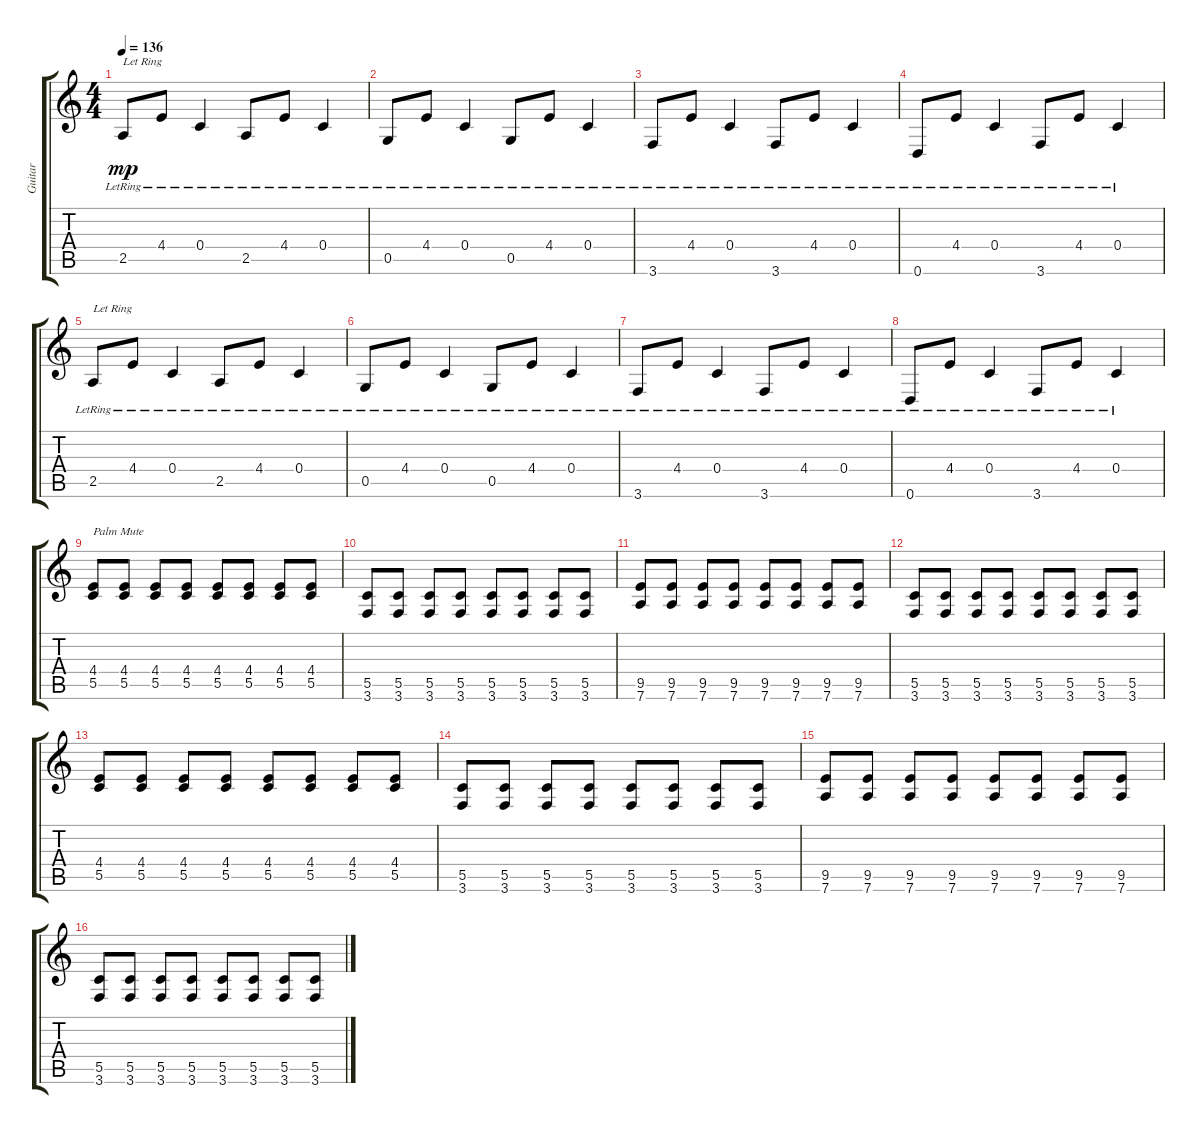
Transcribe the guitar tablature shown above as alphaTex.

\track ("Guitar" "Guitar") {instrument electricguitarclean}
\staff {score tabs}
\tuning (D4 A3 F3 C3 G2 D2) {hide}
\ts (4 4)
\tempo 136
\clef g2
\ks c
2.5{lr}.8{txt "Let Ring" dy mp instrument electricguitarclean} 4.4{lr}.8 0.4{lr}.4 2.5{lr}.8 4.4{lr}.8 0.4{lr}.4 |
0.5{lr}.8 4.4{lr}.8 0.4{lr}.4 0.5{lr}.8 4.4{lr}.8 0.4{lr}.4 |
3.6{lr}.8 4.4{lr}.8 0.4{lr}.4 3.6{lr}.8 4.4{lr}.8 0.4{lr}.4 |
0.6{lr}.8 4.4{lr}.8 0.4{lr}.4 3.6{lr}.8 4.4{lr}.8 0.4{lr}.4 |
2.5{lr}.8{txt "Let Ring"} 4.4{lr}.8 0.4{lr}.4 2.5{lr}.8 4.4{lr}.8 0.4{lr}.4 |
0.5{lr}.8 4.4{lr}.8 0.4{lr}.4 0.5{lr}.8 4.4{lr}.8 0.4{lr}.4 |
3.6{lr}.8 4.4{lr}.8 0.4{lr}.4 3.6{lr}.8 4.4{lr}.8 0.4{lr}.4 |
0.6{lr}.8 4.4{lr}.8 0.4{lr}.4 3.6{lr}.8 4.4{lr}.8 0.4{lr}.4 |
(4.4 5.5).8{txt "Palm Mute" instrument electricguitarmuted} (4.4 5.5).8 (4.4 5.5).8 (4.4 5.5).8 (4.4 5.5).8 (4.4 5.5).8 (4.4 5.5).8 (4.4 5.5).8 |
(5.5 3.6).8 (5.5 3.6).8 (5.5 3.6).8 (5.5 3.6).8 (5.5 3.6).8 (5.5 3.6).8 (5.5 3.6).8 (5.5 3.6).8 |
(9.5 7.6).8 (9.5 7.6).8 (9.5 7.6).8 (9.5 7.6).8 (9.5 7.6).8 (9.5 7.6).8 (9.5 7.6).8 (9.5 7.6).8 |
(5.5 3.6).8 (5.5 3.6).8 (5.5 3.6).8 (5.5 3.6).8 (5.5 3.6).8 (5.5 3.6).8 (5.5 3.6).8 (5.5 3.6).8 |
(4.4 5.5).8 (4.4 5.5).8 (4.4 5.5).8 (4.4 5.5).8 (4.4 5.5).8 (4.4 5.5).8 (4.4 5.5).8 (4.4 5.5).8 |
(5.5 3.6).8 (5.5 3.6).8 (5.5 3.6).8 (5.5 3.6).8 (5.5 3.6).8 (5.5 3.6).8 (5.5 3.6).8 (5.5 3.6).8 |
(9.5 7.6).8 (9.5 7.6).8 (9.5 7.6).8 (9.5 7.6).8 (9.5 7.6).8 (9.5 7.6).8 (9.5 7.6).8 (9.5 7.6).8 |
(5.5 3.6).8 (5.5 3.6).8 (5.5 3.6).8 (5.5 3.6).8 (5.5 3.6).8 (5.5 3.6).8 (5.5 3.6).8 (5.5 3.6).8
